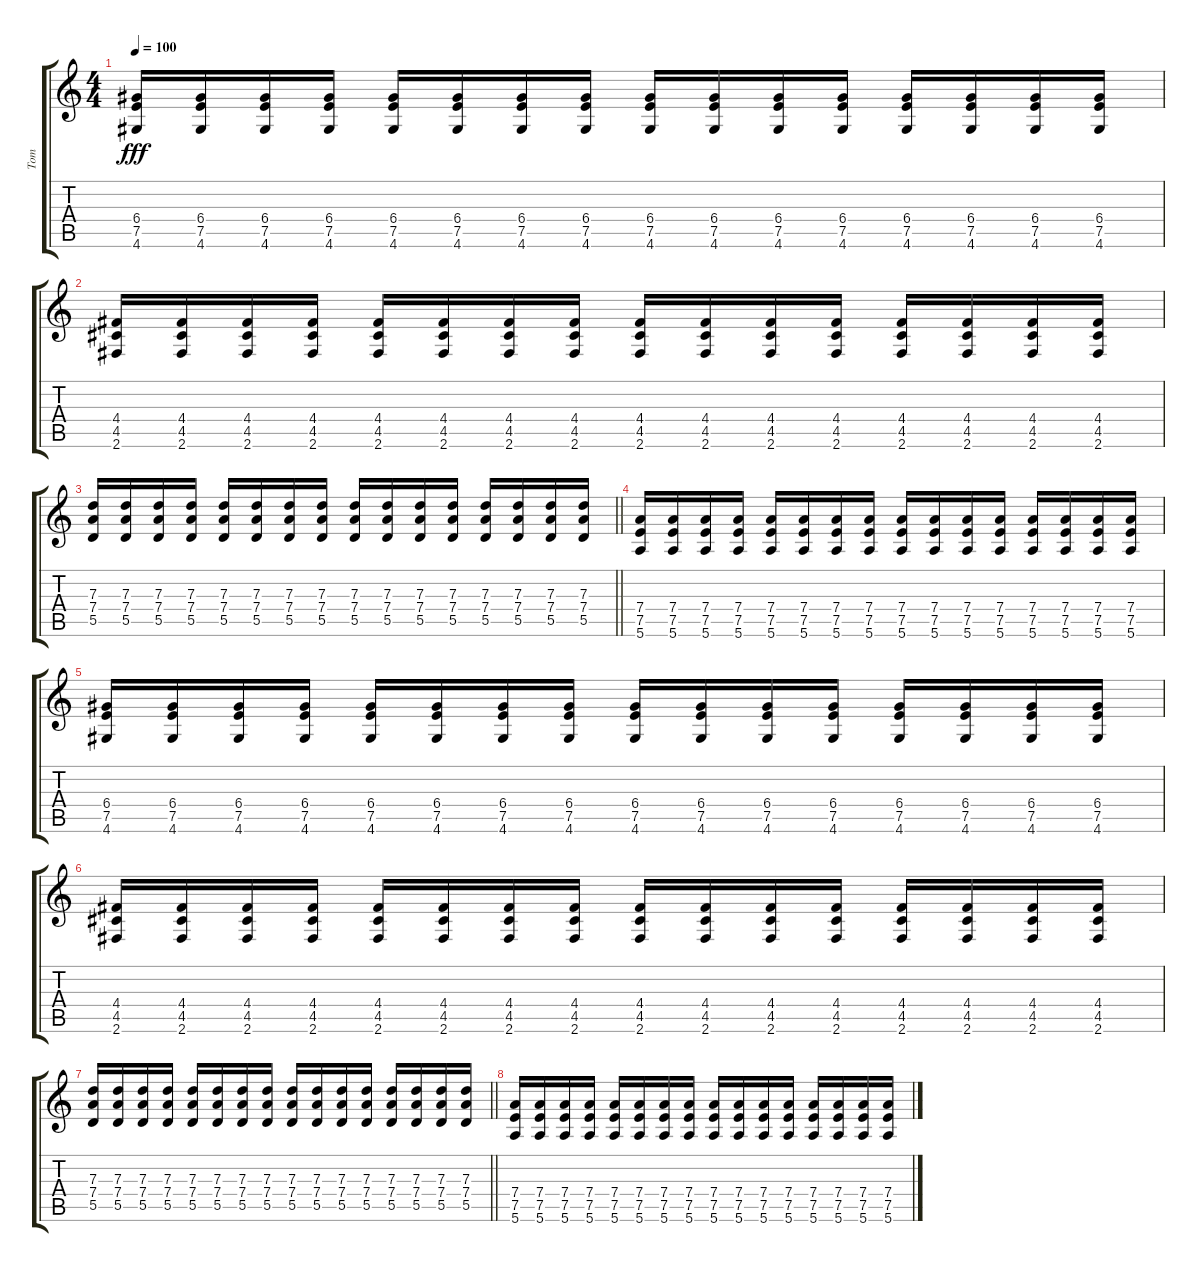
\track ("Tom" "Tom") {instrument distortionguitar}
\staff {score tabs}
\tuning (E4 B3 G3 D3 A2 E2) {hide}
\ts (4 4)
\tempo 100
\clef g2
\ks c
(6.4 7.5 4.6).16{dy fff} (6.4 7.5 4.6).16 (6.4 7.5 4.6).16 (6.4 7.5 4.6).16 (6.4 7.5 4.6).16 (6.4 7.5 4.6).16 (6.4 7.5 4.6).16 (6.4 7.5 4.6).16 (6.4 7.5 4.6).16 (6.4 7.5 4.6).16 (6.4 7.5 4.6).16 (6.4 7.5 4.6).16 (6.4 7.5 4.6).16 (6.4 7.5 4.6).16 (6.4 7.5 4.6).16 (6.4 7.5 4.6).16 |
(4.4 4.5 2.6).16 (4.4 4.5 2.6).16 (4.4 4.5 2.6).16 (4.4 4.5 2.6).16 (4.4 4.5 2.6).16 (4.4 4.5 2.6).16 (4.4 4.5 2.6).16 (4.4 4.5 2.6).16 (4.4 4.5 2.6).16 (4.4 4.5 2.6).16 (4.4 4.5 2.6).16 (4.4 4.5 2.6).16 (4.4 4.5 2.6).16 (4.4 4.5 2.6).16 (4.4 4.5 2.6).16 (4.4 4.5 2.6).16 |
\barLineRight lightlight
(7.3 7.4 5.5).16 (7.3 7.4 5.5).16 (7.3 7.4 5.5).16 (7.3 7.4 5.5).16 (7.3 7.4 5.5).16 (7.3 7.4 5.5).16 (7.3 7.4 5.5).16 (7.3 7.4 5.5).16 (7.3 7.4 5.5).16 (7.3 7.4 5.5).16 (7.3 7.4 5.5).16 (7.3 7.4 5.5).16 (7.3 7.4 5.5).16 (7.3 7.4 5.5).16 (7.3 7.4 5.5).16 (7.3 7.4 5.5).16 |
(7.4 7.5 5.6).16{instrument distortionguitar} (7.4 7.5 5.6).16 (7.4 7.5 5.6).16 (7.4 7.5 5.6).16 (7.4 7.5 5.6).16 (7.4 7.5 5.6).16 (7.4 7.5 5.6).16 (7.4 7.5 5.6).16 (7.4 7.5 5.6).16 (7.4 7.5 5.6).16 (7.4 7.5 5.6).16 (7.4 7.5 5.6).16 (7.4 7.5 5.6).16 (7.4 7.5 5.6).16 (7.4 7.5 5.6).16 (7.4 7.5 5.6).16 |
(6.4 7.5 4.6).16 (6.4 7.5 4.6).16 (6.4 7.5 4.6).16 (6.4 7.5 4.6).16 (6.4 7.5 4.6).16 (6.4 7.5 4.6).16 (6.4 7.5 4.6).16 (6.4 7.5 4.6).16 (6.4 7.5 4.6).16 (6.4 7.5 4.6).16 (6.4 7.5 4.6).16 (6.4 7.5 4.6).16 (6.4 7.5 4.6).16 (6.4 7.5 4.6).16 (6.4 7.5 4.6).16 (6.4 7.5 4.6).16 |
(4.4 4.5 2.6).16 (4.4 4.5 2.6).16 (4.4 4.5 2.6).16 (4.4 4.5 2.6).16 (4.4 4.5 2.6).16 (4.4 4.5 2.6).16 (4.4 4.5 2.6).16 (4.4 4.5 2.6).16 (4.4 4.5 2.6).16 (4.4 4.5 2.6).16 (4.4 4.5 2.6).16 (4.4 4.5 2.6).16 (4.4 4.5 2.6).16 (4.4 4.5 2.6).16 (4.4 4.5 2.6).16 (4.4 4.5 2.6).16 |
\barLineRight lightlight
(7.3 7.4 5.5).16 (7.3 7.4 5.5).16 (7.3 7.4 5.5).16 (7.3 7.4 5.5).16 (7.3 7.4 5.5).16 (7.3 7.4 5.5).16 (7.3 7.4 5.5).16 (7.3 7.4 5.5).16 (7.3 7.4 5.5).16 (7.3 7.4 5.5).16 (7.3 7.4 5.5).16 (7.3 7.4 5.5).16 (7.3 7.4 5.5).16 (7.3 7.4 5.5).16 (7.3 7.4 5.5).16 (7.3 7.4 5.5).16 |
(7.4 7.5 5.6).16{instrument distortionguitar} (7.4 7.5 5.6).16 (7.4 7.5 5.6).16 (7.4 7.5 5.6).16 (7.4 7.5 5.6).16 (7.4 7.5 5.6).16 (7.4 7.5 5.6).16 (7.4 7.5 5.6).16 (7.4 7.5 5.6).16 (7.4 7.5 5.6).16 (7.4 7.5 5.6).16 (7.4 7.5 5.6).16 (7.4 7.5 5.6).16 (7.4 7.5 5.6).16 (7.4 7.5 5.6).16 (7.4 7.5 5.6).16
